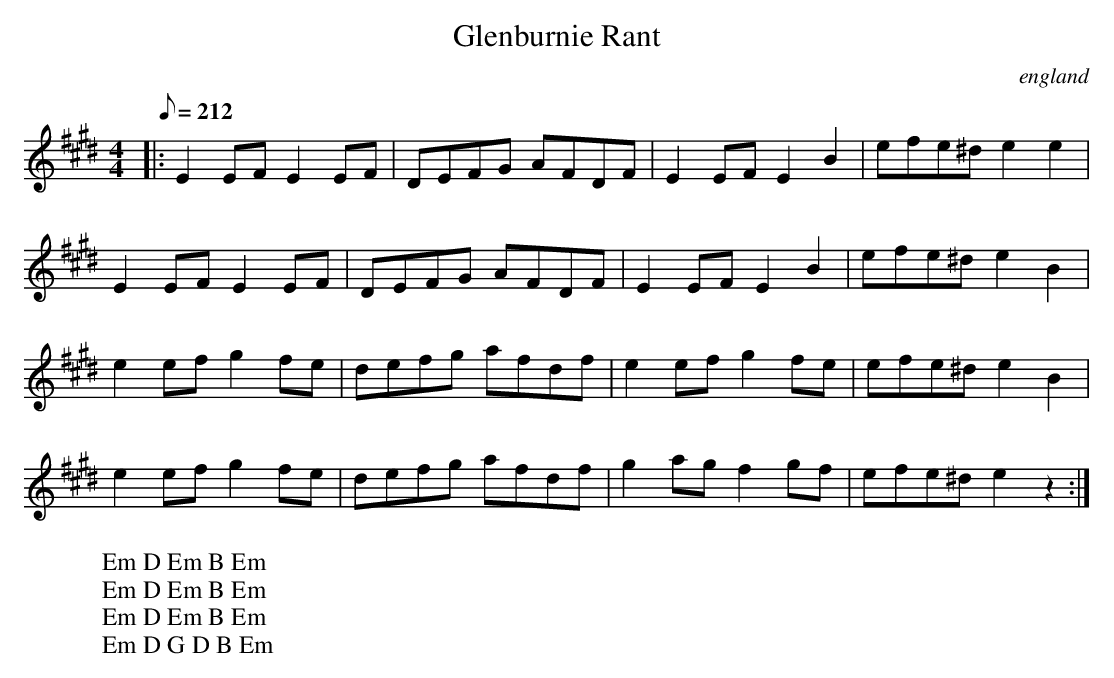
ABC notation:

X:1
T:Glenburnie Rant
O:england
M:4/4
L:1/8
Q:212
K:E
|:E2EF E2EF|DEFG AFDF|E2EF E2B2|efe^d e2e2|
W: Em D Em B Em
E2EF E2EF|DEFG AFDF|E2EF E2B2|efe^d e2B2|
W: Em D Em B Em
e2ef g2fe|defg afdf|e2ef g2fe|efe^d e2B2|
W: Em D Em B Em
e2ef g2fe|defg afdf|g2ag f2gf|efe^d e2z2:|
W: Em D G D B Em
